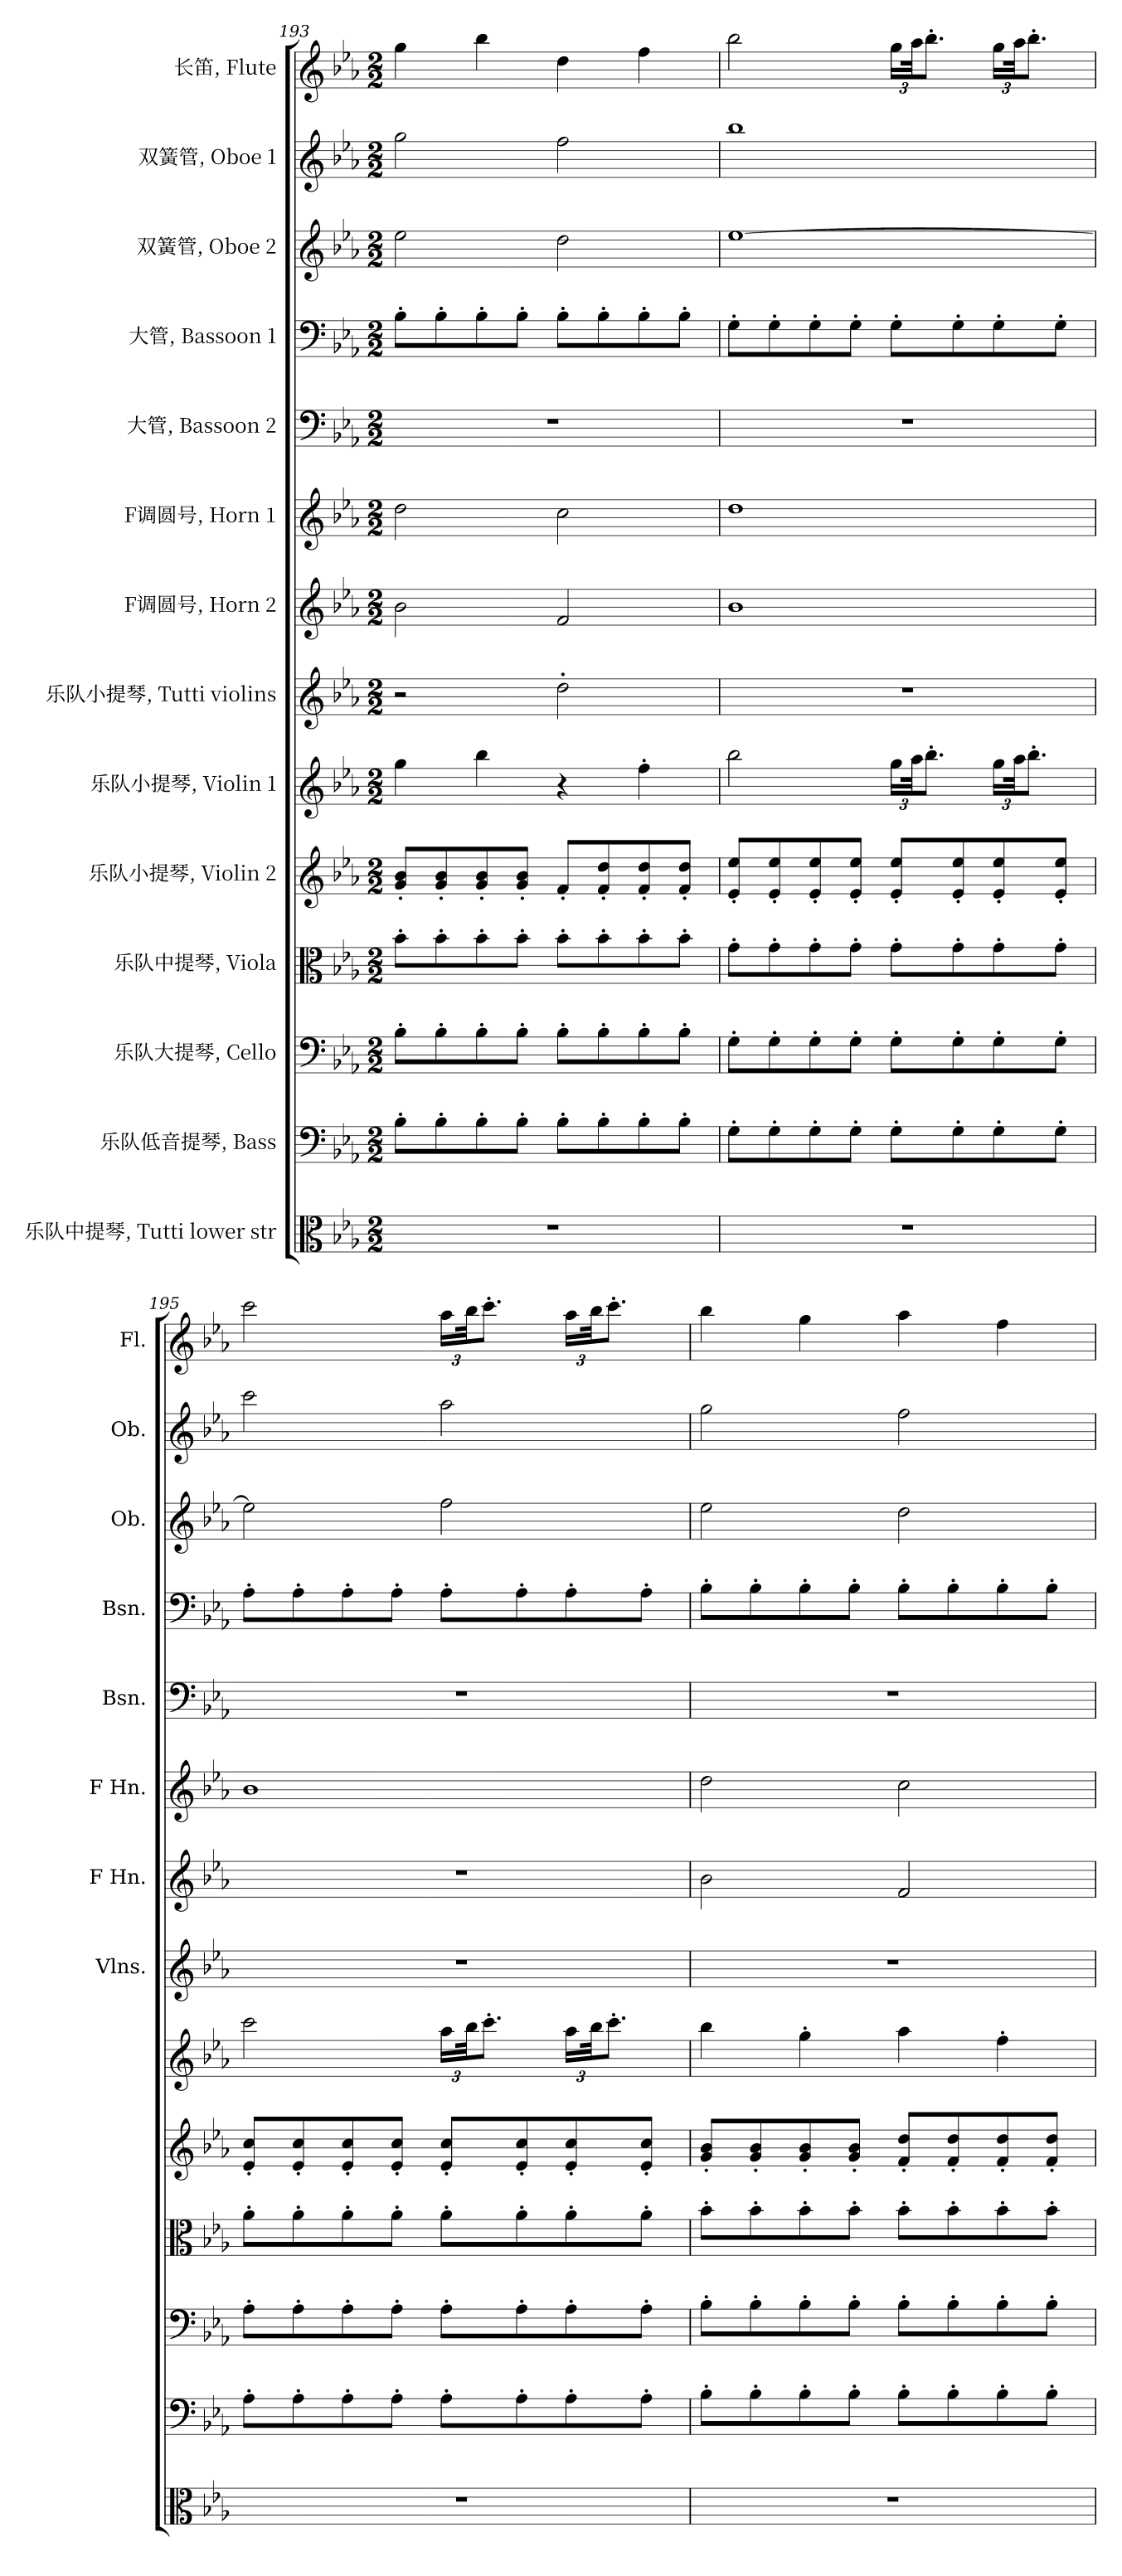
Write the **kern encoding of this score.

**kern	**kern	**kern	**kern	**kern	**kern	**kern	**kern	**kern	**kern	**kern	**kern	**kern	**kern
*part14	*part13	*part12	*part11	*part10	*part9	*part8	*part7	*part6	*part5	*part4	*part3	*part2	*part1
*staff14	*staff13	*staff12	*staff11	*staff10	*staff9	*staff8	*staff7	*staff6	*staff5	*staff4	*staff3	*staff2	*staff1
*I"乐队中提琴, Tutti lower str	*I"乐队低音提琴, Bass	*I"乐队大提琴, Cello	*I"乐队中提琴, Viola	*I"乐队小提琴, Violin 2	*I"乐队小提琴, Violin 1	*I"乐队小提琴, Tutti violins	*I"F调圆号, Horn 2	*I"F调圆号, Horn 1	*I"大管, Bassoon 2	*I"大管, Bassoon 1	*I"双簧管, Oboe 2	*I"双簧管, Oboe 1	*I"长笛, Flute
*	*	*	*	*	*	*I'Vlns.	*I'F Hn.	*I'F Hn.	*I'Bsn.	*I'Bsn.	*I'Ob.	*I'Ob.	*I'Fl.
!!LO:PB:g=z
*clefC3	*clefF4	*clefF4	*clefC3	*clefG2	*clefG2	*clefG2	*clefG2	*clefG2	*clefF4	*clefF4	*clefG2	*clefG2	*clefG2
*	*ITrd7c12	*	*	*	*	*	*ITrd4c7	*ITrd4c7	*	*	*	*	*
*k[b-e-a-]	*k[b-e-a-]	*k[b-e-a-]	*k[b-e-a-]	*k[b-e-a-]	*k[b-e-a-]	*k[b-e-a-]	*k[b-e-a-d-]	*k[b-e-a-d-]	*k[b-e-a-]	*k[b-e-a-]	*k[b-e-a-]	*k[b-e-a-]	*k[b-e-a-]
*M2/2	*M2/2	*M2/2	*M2/2	*M2/2	*M2/2	*M2/2	*M2/2	*M2/2	*M2/2	*M2/2	*M2/2	*M2/2	*M2/2
*MM160	*MM160	*MM160	*MM160	*MM160	*MM160	*MM160	*MM160	*MM160	*MM160	*MM160	*MM160	*MM160	*MM160
=193	=193	=193	=193	=193	=193	=193	=193	=193	=193	=193	=193	=193	=193
1r	8BB-'\L	8B-'\L	8b-'\L	8g/' 8b-/'L	4gg\	2r	2e-\	2g\	1r	8B-'\L	2ee-\	2gg\	4gg\
.	8BB-'\	8B-'\	8b-'\	8g/' 8b-/'	.	.	.	.	.	8B-'\	.	.	.
.	8BB-'\	8B-'\	8b-'\	8g/' 8b-/'	4bb-\	.	.	.	.	8B-'\	.	.	4bb-\
.	8BB-'\J	8B-'\J	8b-'\J	8g/' 8b-/'J	.	.	.	.	.	8B-'\J	.	.	.
.	8BB-'\L	8B-'\L	8b-'\L	8f'/L	4r	2dd'\	2B-/	2f\	.	8B-'\L	2dd\	2ff\	4dd\
.	8BB-'\	8B-'\	8b-'\	8f/' 8dd/'	.	.	.	.	.	8B-'\	.	.	.
.	8BB-'\	8B-'\	8b-'\	8f/' 8dd/'	4ff'\	.	.	.	.	8B-'\	.	.	4ff\
.	8BB-'\J	8B-'\J	8b-'\J	8f/' 8dd/'J	.	.	.	.	.	8B-'\J	.	.	.
=194	=194	=194	=194	=194	=194	=194	=194	=194	=194	=194	=194	=194	=194
*	*	*	*	*	*	*	*	*	*	*	*	*	*MM160
1r	8GG'\L	8G'\L	8g'\L	8e-/' 8ee-/'L	2bb-\	1r	1e-	1g	1r	8G'\L	[1ee-	1bb-	2bb-\
.	8GG'\	8G'\	8g'\	8e-/' 8ee-/'	.	.	.	.	.	8G'\	.	.	.
.	8GG'\	8G'\	8g'\	8e-/' 8ee-/'	.	.	.	.	.	8G'\	.	.	.
.	8GG'\J	8G'\J	8g'\J	8e-/' 8ee-/'J	.	.	.	.	.	8G'\J	.	.	.
*	*	*	*	*	*Xbrackettup	*	*	*	*	*	*	*	*Xbrackettup
.	8GG'\L	8G'\L	8g'\L	8e-/' 8ee-/'L	24gg\LL	.	.	.	.	8G'\L	.	.	24gg\LL
.	.	.	.	.	48aa-\JK	.	.	.	.	.	.	.	48aa-\JK
.	.	.	.	.	8.bb-'\J	.	.	.	.	.	.	.	8.bb-'\J
.	8GG'\	8G'\	8g'\	8e-/' 8ee-/'	.	.	.	.	.	8G'\	.	.	.
.	8GG'\	8G'\	8g'\	8e-/' 8ee-/'	24gg\LL	.	.	.	.	8G'\	.	.	24gg\LL
.	.	.	.	.	48aa-\JK	.	.	.	.	.	.	.	48aa-\JK
.	.	.	.	.	8.bb-'\J	.	.	.	.	.	.	.	8.bb-'\J
.	8GG'\J	8G'\J	8g'\J	8e-/' 8ee-/'J	.	.	.	.	.	8G'\J	.	.	.
=195	=195	=195	=195	=195	=195	=195	=195	=195	=195	=195	=195	=195	=195
*	*	*	*	*	*	*	*	*	*	*	*	*	*MM160
1r	8AA-'\L	8A-'\L	8a-'\L	8e-/' 8cc/'L	2ccc\	1r	1r	1e-	1r	8A-'\L	2ee-\]	2ccc\	2ccc\
.	8AA-'\	8A-'\	8a-'\	8e-/' 8cc/'	.	.	.	.	.	8A-'\	.	.	.
.	8AA-'\	8A-'\	8a-'\	8e-/' 8cc/'	.	.	.	.	.	8A-'\	.	.	.
.	8AA-'\J	8A-'\J	8a-'\J	8e-/' 8cc/'J	.	.	.	.	.	8A-'\J	.	.	.
.	8AA-'\L	8A-'\L	8a-'\L	8e-/' 8cc/'L	24aa-\LL	.	.	.	.	8A-'\L	2ff\	2aa-\	24aa-\LL
.	.	.	.	.	48bb-\JK	.	.	.	.	.	.	.	48bb-\JK
.	.	.	.	.	8.ccc'\J	.	.	.	.	.	.	.	8.ccc'\J
.	8AA-'\	8A-'\	8a-'\	8e-/' 8cc/'	.	.	.	.	.	8A-'\	.	.	.
.	8AA-'\	8A-'\	8a-'\	8e-/' 8cc/'	24aa-\LL	.	.	.	.	8A-'\	.	.	24aa-\LL
.	.	.	.	.	48bb-\JK	.	.	.	.	.	.	.	48bb-\JK
.	.	.	.	.	8.ccc'\J	.	.	.	.	.	.	.	8.ccc'\J
.	8AA-'\J	8A-'\J	8a-'\J	8e-/' 8cc/'J	.	.	.	.	.	8A-'\J	.	.	.
!!LO:PB:g=z
=196	=196	=196	=196	=196	=196	=196	=196	=196	=196	=196	=196	=196	=196
*	*	*	*	*	*	*	*	*	*	*	*	*	*MM160
1r	8BB-'\L	8B-'\L	8b-'\L	8g/' 8b-/'L	4bb-\	1r	2e-\	2g\	1r	8B-'\L	2ee-\	2gg\	4bb-\
.	8BB-'\	8B-'\	8b-'\	8g/' 8b-/'	.	.	.	.	.	8B-'\	.	.	.
.	8BB-'\	8B-'\	8b-'\	8g/' 8b-/'	4gg'\	.	.	.	.	8B-'\	.	.	4gg\
.	8BB-'\J	8B-'\J	8b-'\J	8g/' 8b-/'J	.	.	.	.	.	8B-'\J	.	.	.
.	8BB-'\L	8B-'\L	8b-'\L	8f/' 8dd/'L	4aa-\	.	2B-/	2f\	.	8B-'\L	2dd\	2ff\	4aa-\
.	8BB-'\	8B-'\	8b-'\	8f/' 8dd/'	.	.	.	.	.	8B-'\	.	.	.
.	8BB-'\	8B-'\	8b-'\	8f/' 8dd/'	4ff'\	.	.	.	.	8B-'\	.	.	4ff\
.	8BB-'\J	8B-'\J	8b-'\J	8f/' 8dd/'J	.	.	.	.	.	8B-'\J	.	.	.
=	=	=	=	=	=	=	=	=	=	=	=	=	=
*-	*-	*-	*-	*-	*-	*-	*-	*-	*-	*-	*-	*-	*-
